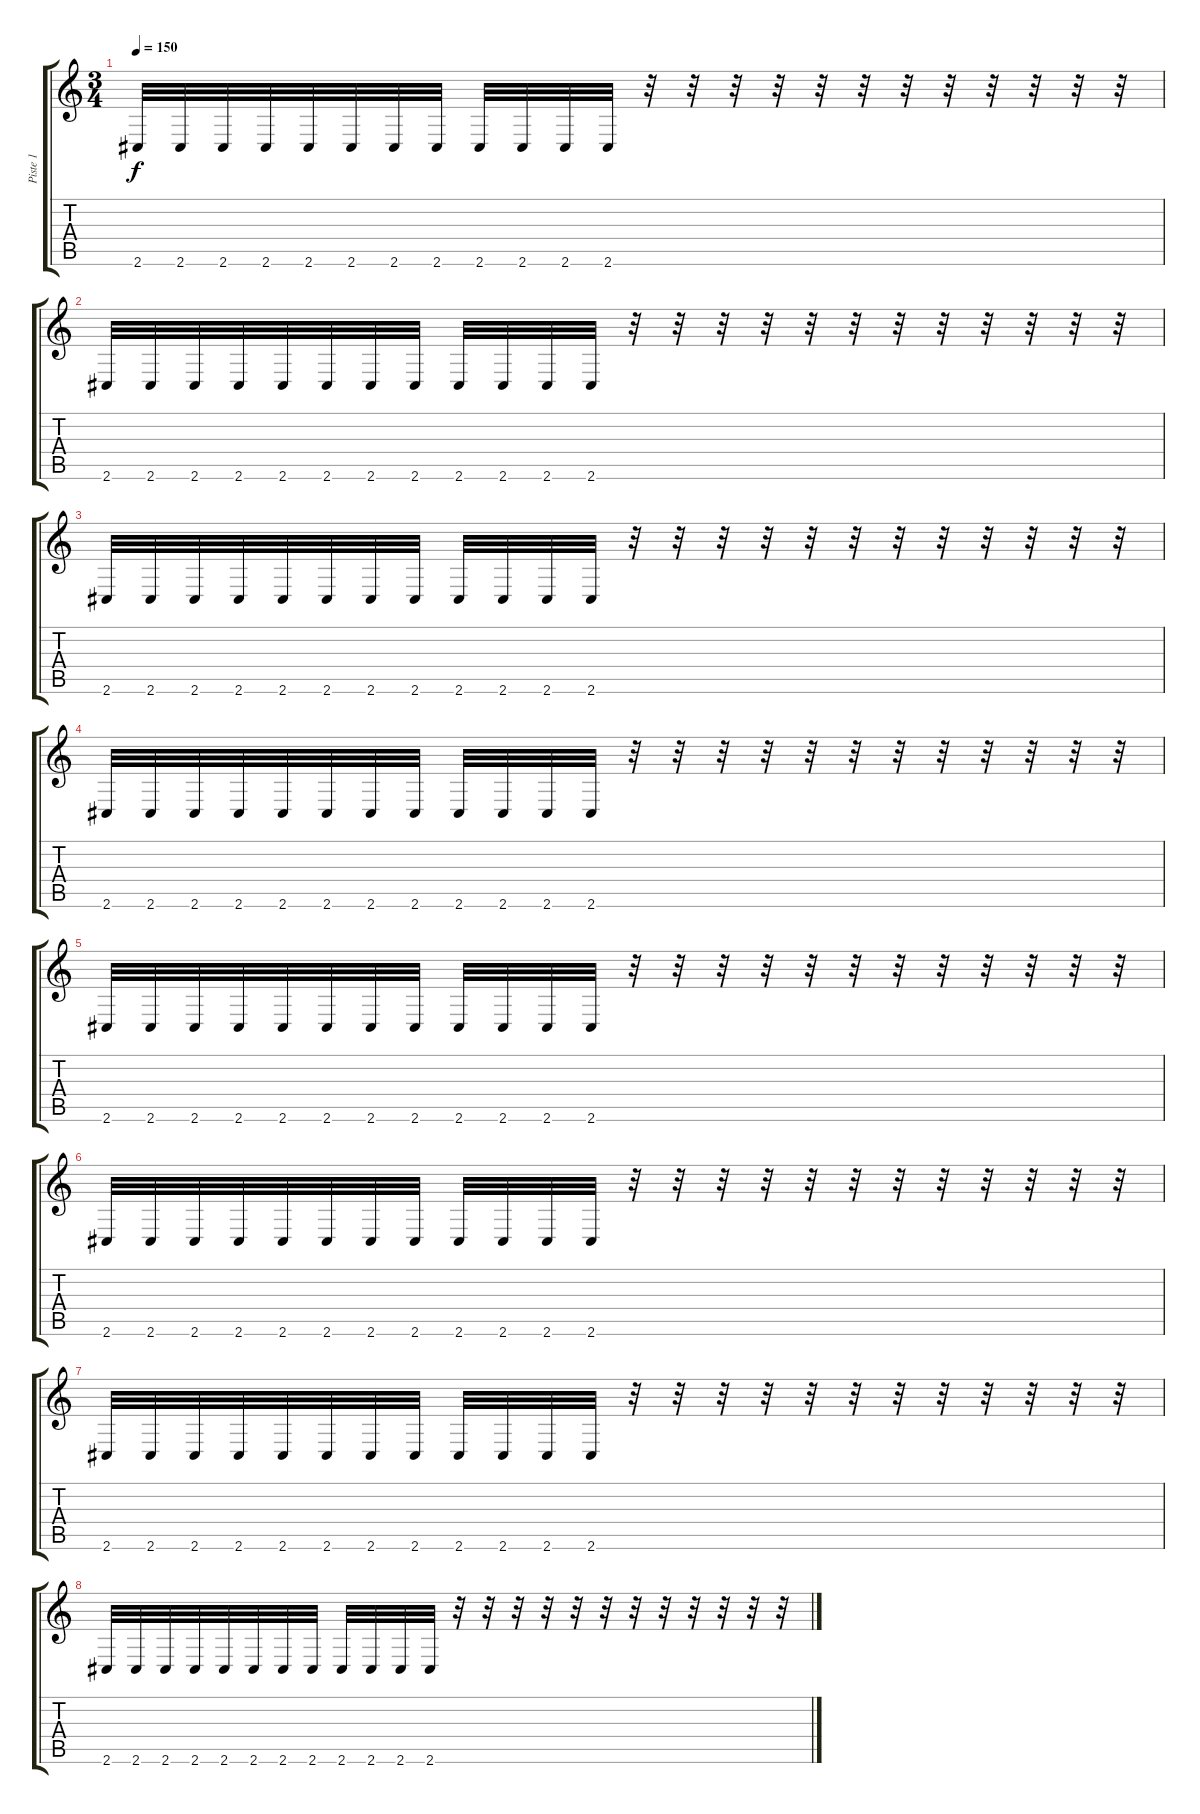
\track ("Piste 1" "Piste 1") {instrument distortionguitar}
\staff {score tabs}
\tuning (B3 Gb3 D3 A2 E2 B1) {hide}
\ts (3 4)
\tempo 150
\clef g2
\ks c
2.6.32{dy f} 2.6.32 2.6.32 2.6.32 2.6.32 2.6.32 2.6.32 2.6.32 2.6.32 2.6.32 2.6.32 2.6.32 r.32 r.32 r.32 r.32 r.32 r.32 r.32 r.32 r.32 r.32 r.32 r.32 |
2.6.32 2.6.32 2.6.32 2.6.32 2.6.32 2.6.32 2.6.32 2.6.32 2.6.32 2.6.32 2.6.32 2.6.32 r.32 r.32 r.32 r.32 r.32 r.32 r.32 r.32 r.32 r.32 r.32 r.32 |
2.6.32 2.6.32 2.6.32 2.6.32 2.6.32 2.6.32 2.6.32 2.6.32 2.6.32 2.6.32 2.6.32 2.6.32 r.32 r.32 r.32 r.32 r.32 r.32 r.32 r.32 r.32 r.32 r.32 r.32 |
2.6.32 2.6.32 2.6.32 2.6.32 2.6.32 2.6.32 2.6.32 2.6.32 2.6.32 2.6.32 2.6.32 2.6.32 r.32 r.32 r.32 r.32 r.32 r.32 r.32 r.32 r.32 r.32 r.32 r.32 |
2.6.32 2.6.32 2.6.32 2.6.32 2.6.32 2.6.32 2.6.32 2.6.32 2.6.32 2.6.32 2.6.32 2.6.32 r.32 r.32 r.32 r.32 r.32 r.32 r.32 r.32 r.32 r.32 r.32 r.32 |
2.6.32 2.6.32 2.6.32 2.6.32 2.6.32 2.6.32 2.6.32 2.6.32 2.6.32 2.6.32 2.6.32 2.6.32 r.32 r.32 r.32 r.32 r.32 r.32 r.32 r.32 r.32 r.32 r.32 r.32 |
2.6.32 2.6.32 2.6.32 2.6.32 2.6.32 2.6.32 2.6.32 2.6.32 2.6.32 2.6.32 2.6.32 2.6.32 r.32 r.32 r.32 r.32 r.32 r.32 r.32 r.32 r.32 r.32 r.32 r.32 |
2.6.32 2.6.32 2.6.32 2.6.32 2.6.32 2.6.32 2.6.32 2.6.32 2.6.32 2.6.32 2.6.32 2.6.32 r.32 r.32 r.32 r.32 r.32 r.32 r.32 r.32 r.32 r.32 r.32 r.32
